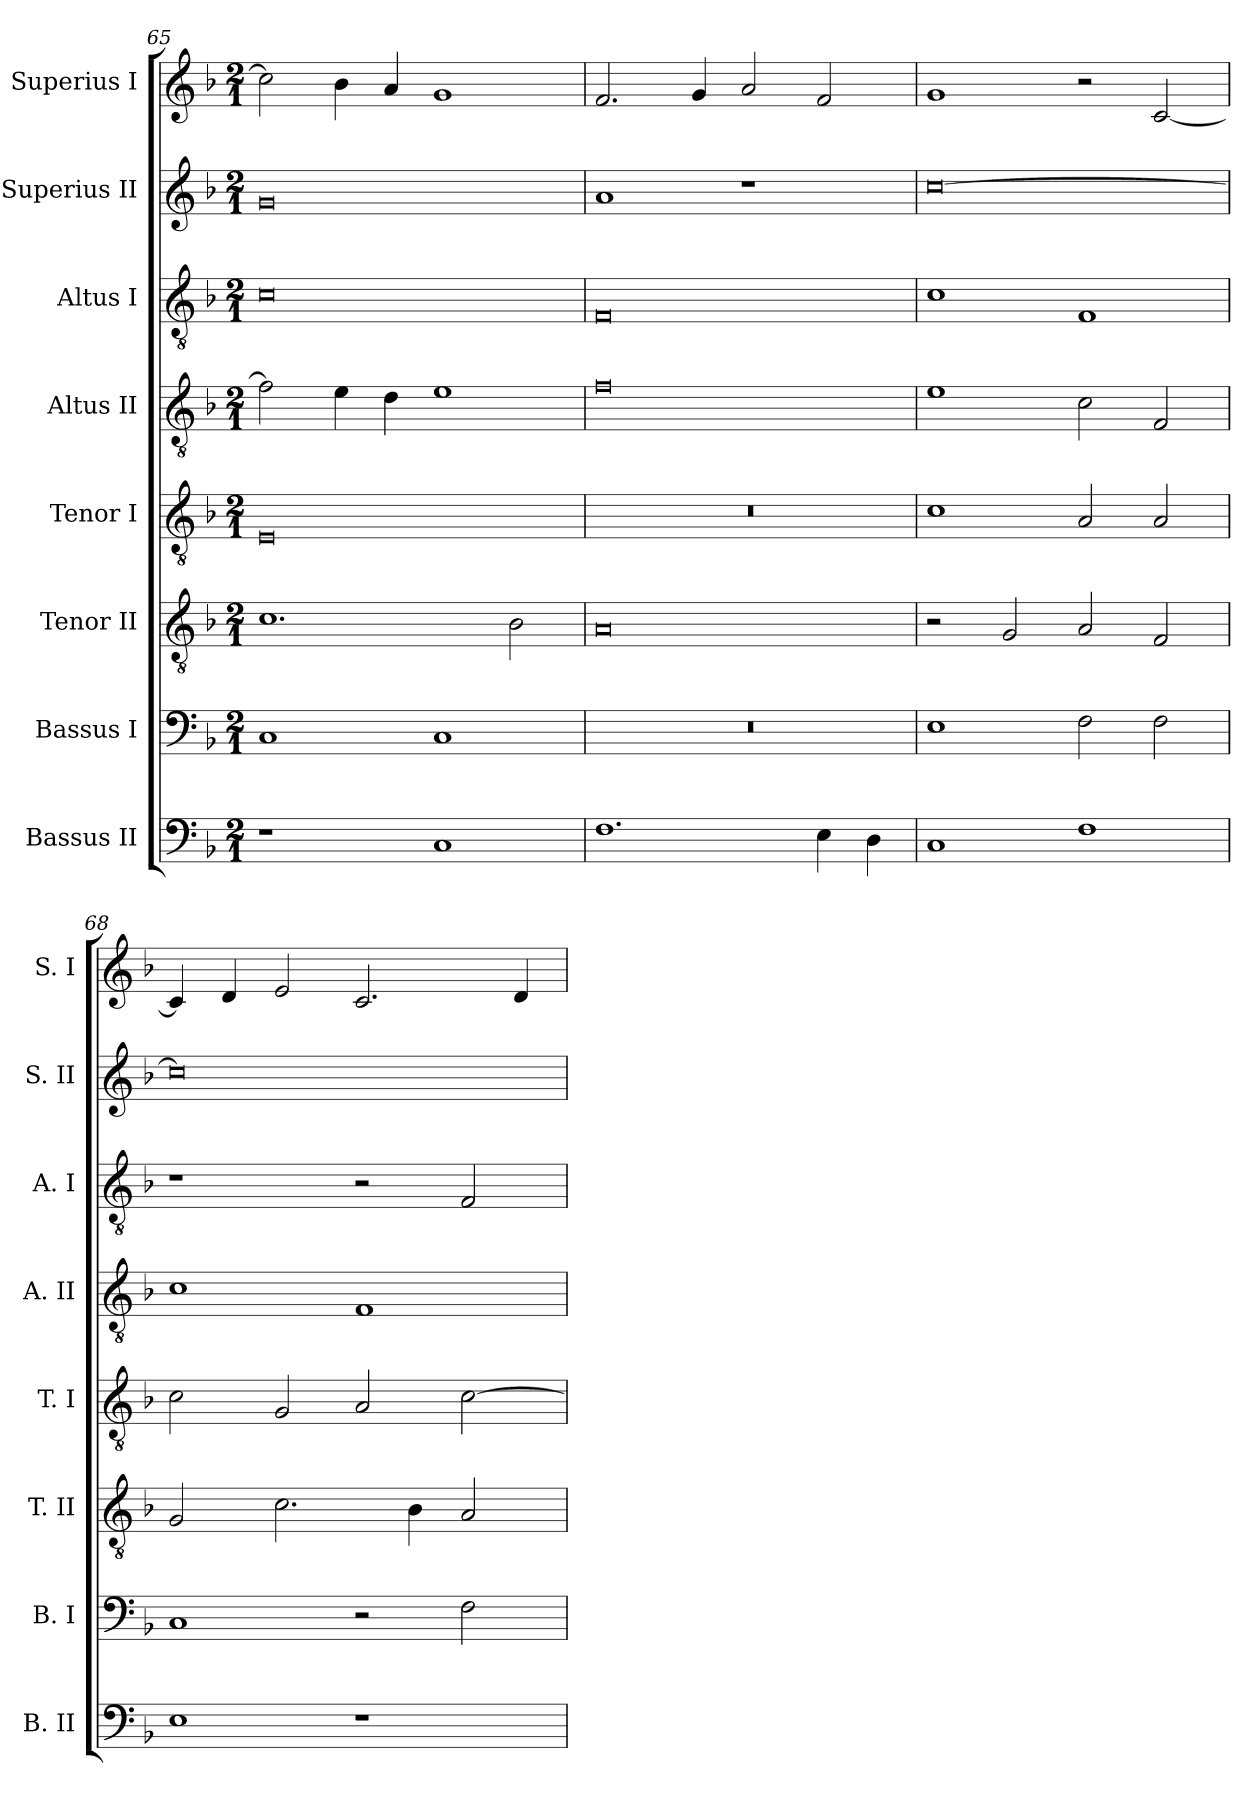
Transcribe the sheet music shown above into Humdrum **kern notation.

**kern	**kern	**kern	**kern	**kern	**kern	**kern	**kern
*part8	*part7	*part6	*part5	*part4	*part3	*part2	*part1
*staff8	*staff7	*staff6	*staff5	*staff4	*staff3	*staff2	*staff1
*I"Bassus II	*I"Bassus I	*I"Tenor II	*I"Tenor I	*I"Altus II	*I"Altus I	*I"Superius II	*I"Superius I
*I'B. II	*I'B. I	*I'T. II	*I'T. I	*I'A. II	*I'A. I	*I'S. II	*I'S. I
*clefF4	*clefF4	*clefGv2	*clefGv2	*clefGv2	*clefGv2	*clefG2	*clefG2
*k[b-]	*k[b-]	*k[b-]	*k[b-]	*k[b-]	*k[b-]	*k[b-]	*k[b-]
*F:	*F:	*F:	*F:	*F:	*F:	*F:	*F:
*M2/1	*M2/1	*M2/1	*M2/1	*M2/1	*M2/1	*M2/1	*M2/1
=65	=65	=65	=65	=65	=65	=65	=65
1r	1C	1.c	0E	2f]	0c	0g	2cc]
.	.	.	.	4e	.	.	4b-
.	.	.	.	4d	.	.	4a
1C	1C	.	.	1e	.	.	1g
.	.	2B-	.	.	.	.	.
=66	=66	=66	=66	=66	=66	=66	=66
1.F	0r	0A	0r	0f	0F	1a	2.f
.	.	.	.	.	.	.	4g
.	.	.	.	.	.	1r	2a
4E	.	.	.	.	.	.	2f
4D	.	.	.	.	.	.	.
=67	=67	=67	=67	=67	=67	=67	=67
1C	1E	2r	1c	1e	1c	[0cc	1g
.	.	2G	.	.	.	.	.
1F	2F	2A	2A	2c	1F	.	2r
.	2F	2F	2A	2F	.	.	[2c
=68	=68	=68	=68	=68	=68	=68	=68
1E	1C	2G	2c	1c	1r	0cc]	4c]
.	.	.	.	.	.	.	4d
.	.	2.c	2G	.	.	.	2e
1r	2r	.	2A	1F	2r	.	2.c
.	.	4B-	.	.	.	.	.
.	2F	2A	[2c	.	2F	.	.
.	.	.	.	.	.	.	4d
=	=	=	=	=	=	=	=
*-	*-	*-	*-	*-	*-	*-	*-
